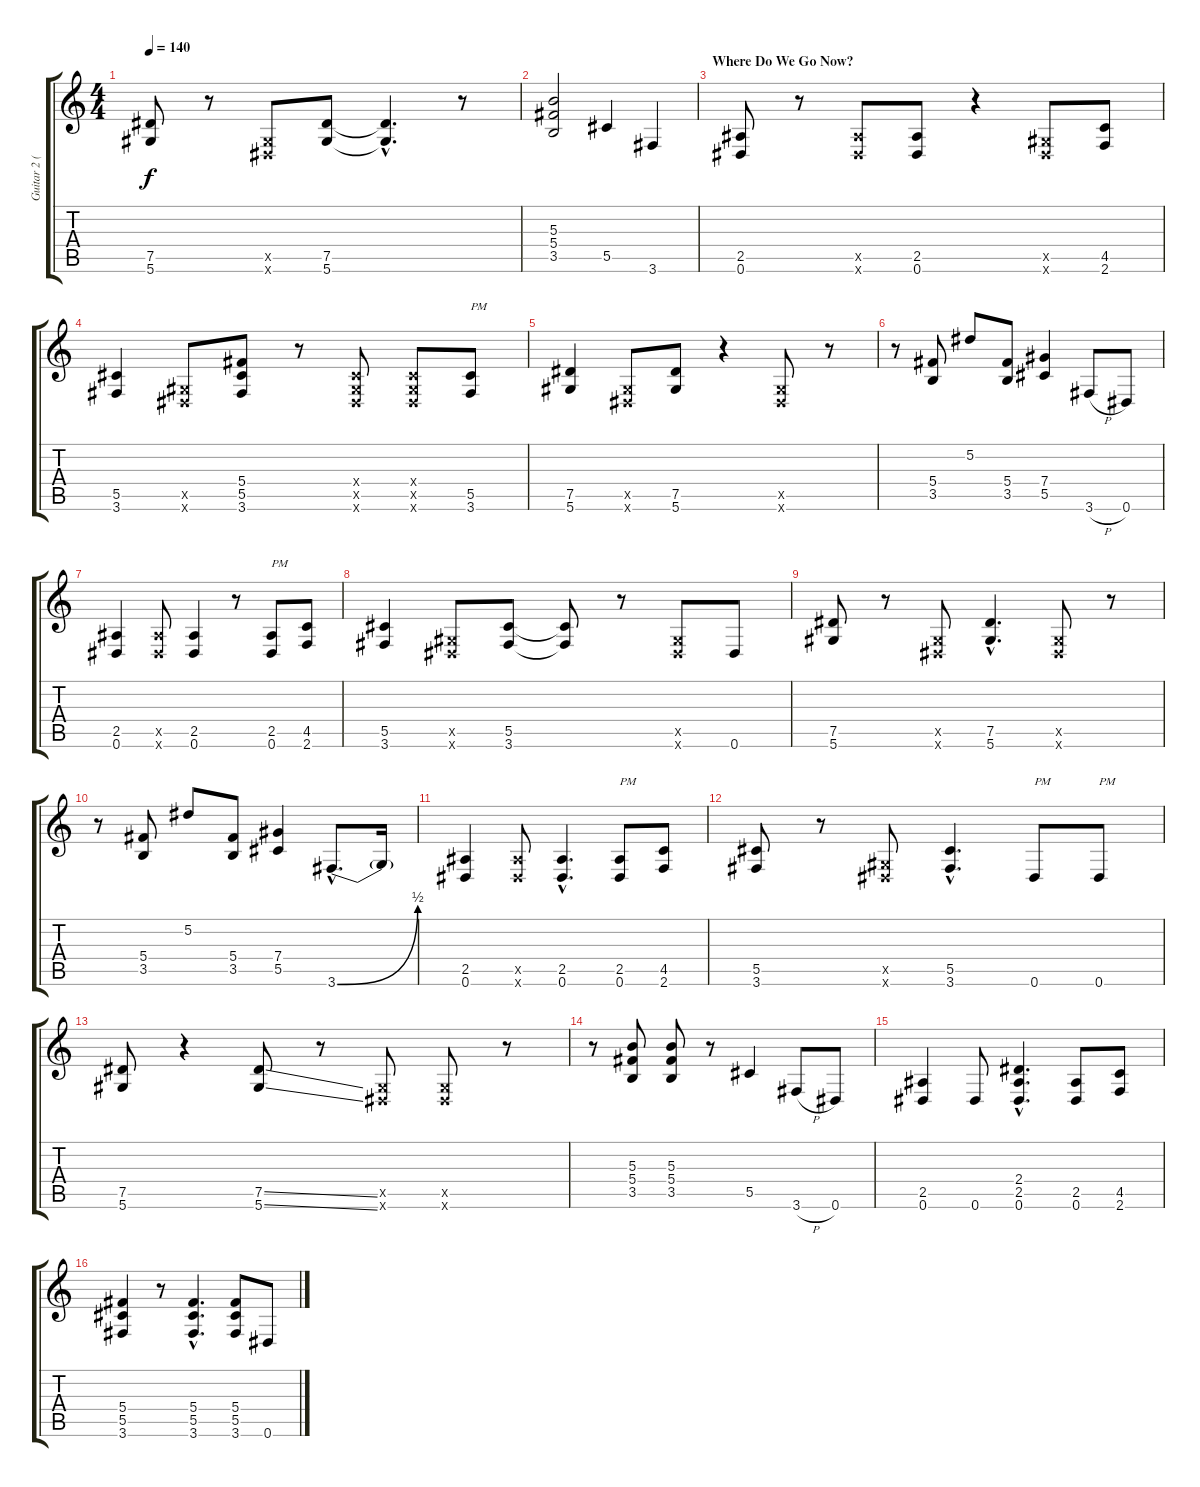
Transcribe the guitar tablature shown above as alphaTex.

\track ("Guitar 2 (Izzy)" "Guitar 2 (") {instrument overdrivenguitar}
\staff {score tabs}
\tuning (Eb4 Bb3 Gb3 Db3 Ab2 Eb2) {hide}
\ts (4 4)
\tempo 140
\clef g2
\ks c
(7.5 5.6).8{dy f} r.8 (0.5{x} 0.6{x}).8 (7.5 5.6).8 (7.5{hac t} 5.6{hac t}).4{d} r.8 |
(5.3 5.4 3.5).2 5.5.4 3.6.4 |
\section ("" "Where Do We Go Now?")
(2.5 0.6).8 r.8 (2.5{x} 0.6{x}).8 (2.5 0.6).8 r.4 (0.5{x} 0.6{x}).8 (4.5 2.6).8 |
(5.5 3.6).4 (0.5{x} 0.6{x}).8 (5.4 5.5 3.6).8 r.8 (0.4{x} 0.5{x} 0.6{x}).8 (0.4{x} 0.5{x} 0.6{x}).8 (5.5 3.6).8{txt "PM"} |
(7.5 5.6).4 (0.5{x} 0.6{x}).8 (7.5 5.6).8 r.4 (0.5{x} 0.6{x}).8 r.8 |
r.8 (5.4 3.5).8 5.2.8 (5.4 3.5).8 (7.4 5.5).4 3.6{h}.8 0.6.8 |
(2.5 0.6).4 (2.5{x} 0.6{x}).8 (2.5 0.6).4 r.8 (2.5 0.6).8{txt "PM"} (4.5 2.6).8 |
(5.5 3.6).4 (0.5{x} 0.6{x}).8 (5.5 3.6).8 (5.5{t} 3.6{t}).8 r.8 (0.5{x} 0.6{x}).8 0.6.8 |
(7.5 5.6).8 r.8 (0.5{x} 0.6{x}).8 (7.5{hac} 5.6{hac}).4{d} (0.5{x} 0.6{x}).8 r.8 |
r.8 (5.4 3.5).8 5.2.8 (5.4 3.5).8 (7.4 5.5).4 3.6{be (bend 0 0 60 2) hac}.8{d} 3.6{t}.16 |
(2.5 0.6).4 (2.5{x} 0.6{x}).8 (2.5{hac} 0.6{hac}).4{d} (2.5 0.6).8{txt "PM"} (4.5 2.6).8 |
(5.5 3.6).8 r.8 (0.5{x} 0.6{x}).8 (5.5{hac} 3.6{hac}).4{d} 0.6.8{txt "PM"} 0.6.8{txt "PM"} |
(7.5 5.6).8 r.4 (7.5{ss} 5.6{ss}).8 r.8 (0.5{x} 0.6{x}).8 (0.5{x} 0.6{x}).8 r.8 |
r.8 (5.3 5.4 3.5).8 (5.3 5.4 3.5).8 r.8 5.5.4 3.6{h}.8 0.6.8 |
(2.5 0.6).4 0.6.8 (2.4{hac} 2.5{hac} 0.6{hac}).4{d} (2.5 0.6).8 (4.5 2.6).8 |
(5.4 5.5 3.6).4 r.8 (5.4{hac} 5.5{hac} 3.6{hac}).4{d} (5.4 5.5 3.6).8 0.6.8
